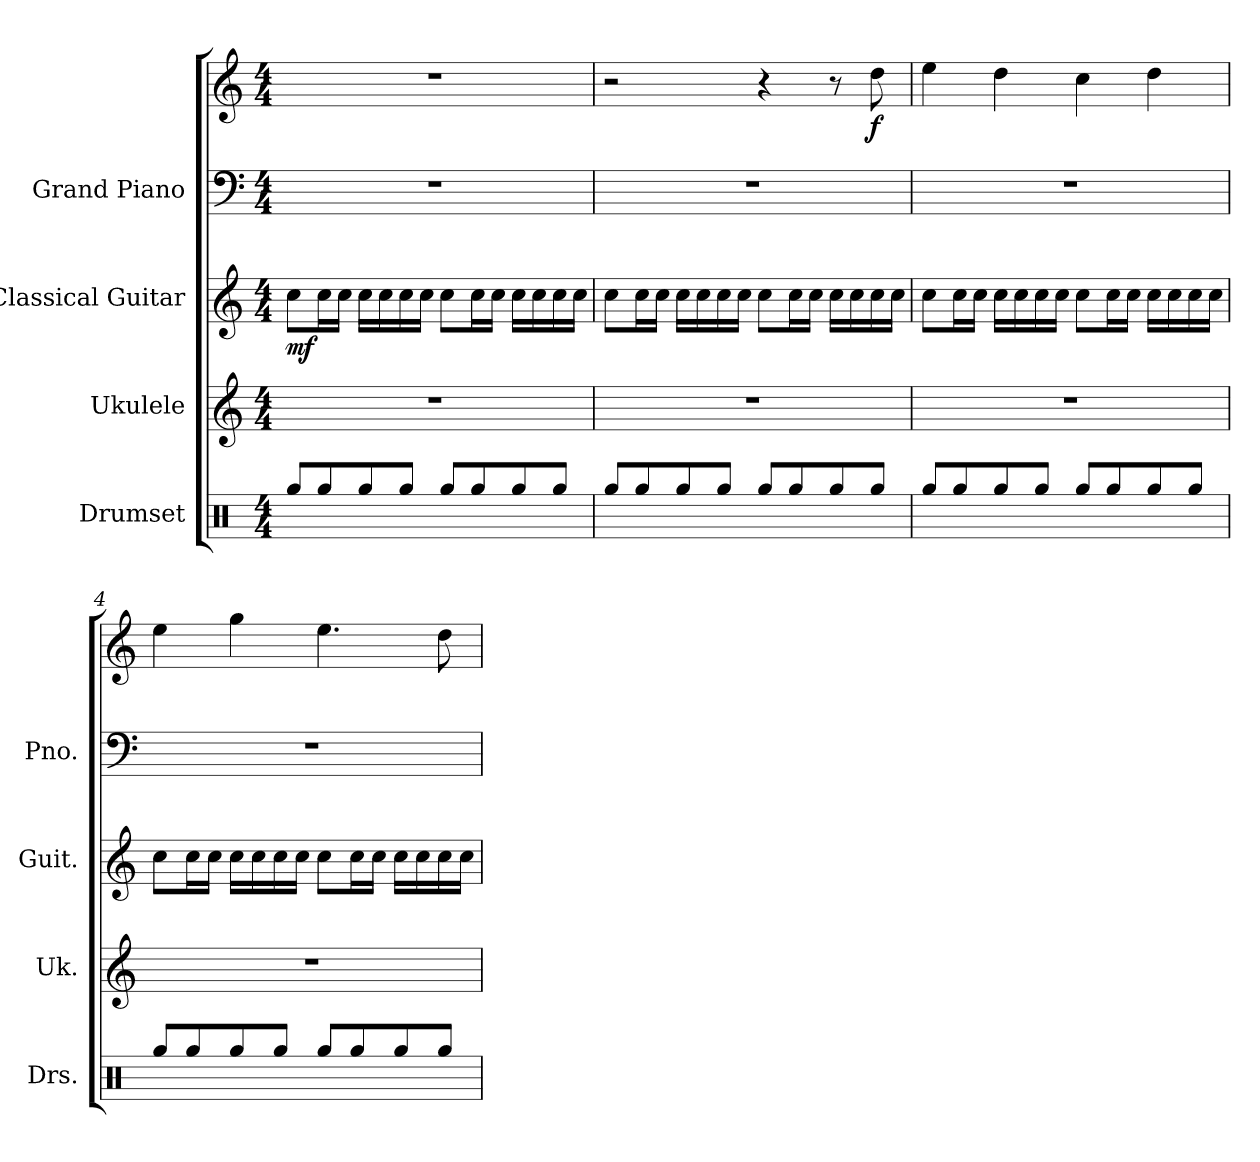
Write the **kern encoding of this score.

**kern	**kern	**kern	**dynam	**kern	**kern	**dynam
*part4	*part3	*part2	*part2	*part1	*part1	*part1
*staff5	*staff4	*staff3	*staff3	*staff2	*staff1	*staff1/2
*I"Drumset	*I"Ukulele	*I"Classical Guitar	*	*I"Grand Piano	*	*
*I'Drs.	*I'Uk.	*I'Guit.	*	*I'Pno.	*	*
*clefX	*clefG2	*clefG2	*	*clefF4	*clefG2	*
*k[]	*k[]	*k[]	*	*k[]	*k[]	*
*M4/4	*M4/4	*M4/4	*	*M4/4	*M4/4	*
=1	=1	=1	=1	=1	=1	=1
!	!	!	!LO:DY:b	!	!	!
8Rgg/L	1r	8cc\L	mf	1r	1r	.
8Rgg/	.	16cc\L	.	.	.	.
.	.	16cc\JJ	.	.	.	.
8Rgg/	.	16cc\LL	.	.	.	.
.	.	16cc\	.	.	.	.
8Rgg/J	.	16cc\	.	.	.	.
.	.	16cc\JJ	.	.	.	.
8Rgg/L	.	8cc\L	.	.	.	.
8Rgg/	.	16cc\L	.	.	.	.
.	.	16cc\JJ	.	.	.	.
8Rgg/	.	16cc\LL	.	.	.	.
.	.	16cc\	.	.	.	.
8Rgg/J	.	16cc\	.	.	.	.
.	.	16cc\JJ	.	.	.	.
=2	=2	=2	=2	=2	=2	=2
8Rgg/L	1r	8cc\L	.	1r	2r	.
8Rgg/	.	16cc\L	.	.	.	.
.	.	16cc\JJ	.	.	.	.
8Rgg/	.	16cc\LL	.	.	.	.
.	.	16cc\	.	.	.	.
8Rgg/J	.	16cc\	.	.	.	.
.	.	16cc\JJ	.	.	.	.
8Rgg/L	.	8cc\L	.	.	4r	.
8Rgg/	.	16cc\L	.	.	.	.
.	.	16cc\JJ	.	.	.	.
8Rgg/	.	16cc\LL	.	.	8r	.
.	.	16cc\	.	.	.	.
!	!	!	!	!	!	!LO:DY:b
8Rgg/J	.	16cc\	.	.	8dd\	f
.	.	16cc\JJ	.	.	.	.
!!LO:LB:g=z
=3	=3	=3	=3	=3	=3	=3
8Rgg/L	1r	8cc\L	.	1r	4ee\	.
8Rgg/	.	16cc\L	.	.	.	.
.	.	16cc\JJ	.	.	.	.
8Rgg/	.	16cc\LL	.	.	4dd\	.
.	.	16cc\	.	.	.	.
8Rgg/J	.	16cc\	.	.	.	.
.	.	16cc\JJ	.	.	.	.
8Rgg/L	.	8cc\L	.	.	4cc\	.
8Rgg/	.	16cc\L	.	.	.	.
.	.	16cc\JJ	.	.	.	.
8Rgg/	.	16cc\LL	.	.	4dd\	.
.	.	16cc\	.	.	.	.
8Rgg/J	.	16cc\	.	.	.	.
.	.	16cc\JJ	.	.	.	.
=4	=4	=4	=4	=4	=4	=4
8Rgg/L	1r	8cc\L	.	1r	4ee\	.
8Rgg/	.	16cc\L	.	.	.	.
.	.	16cc\JJ	.	.	.	.
8Rgg/	.	16cc\LL	.	.	4gg\	.
.	.	16cc\	.	.	.	.
8Rgg/J	.	16cc\	.	.	.	.
.	.	16cc\JJ	.	.	.	.
8Rgg/L	.	8cc\L	.	.	4.ee\	.
8Rgg/	.	16cc\L	.	.	.	.
.	.	16cc\JJ	.	.	.	.
8Rgg/	.	16cc\LL	.	.	.	.
.	.	16cc\	.	.	.	.
8Rgg/J	.	16cc\	.	.	8dd\	.
.	.	16cc\JJ	.	.	.	.
=	=	=	=	=	=	=
*-	*-	*-	*-	*-	*-	*-
